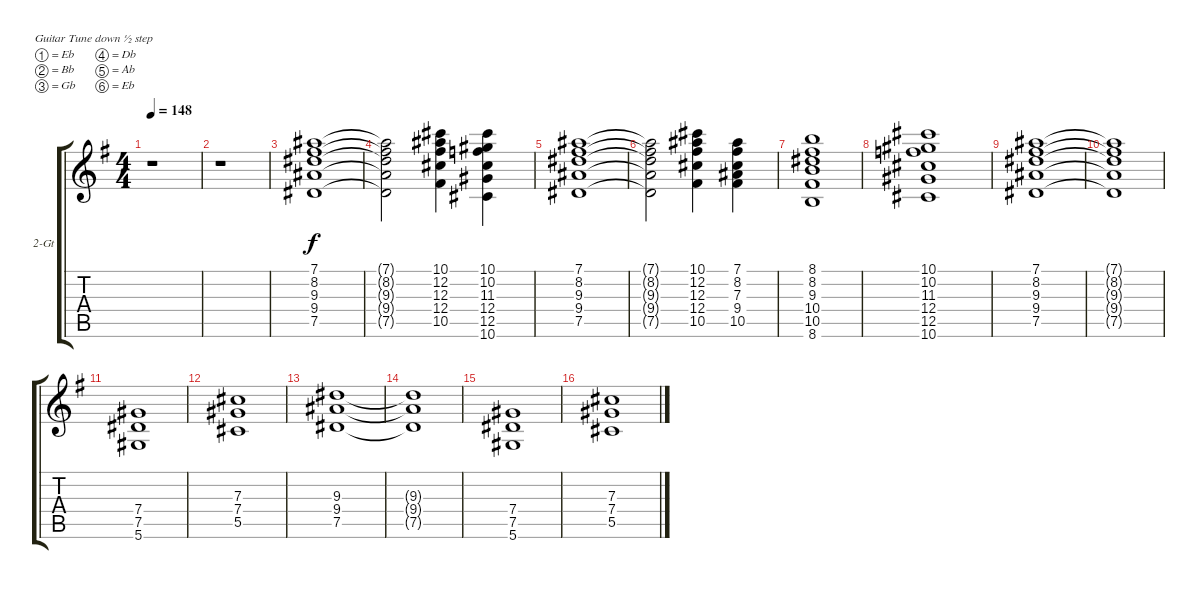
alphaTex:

\bracketExtendMode groupsimilarinstruments
\firstSystemTrackNameOrientation horizontal
\otherSystemsTrackNameOrientation horizontal
\track ("Guitar 2" "2-Gt") {instrument overdrivenguitar}
\staff {score tabs}
\tuning (Eb4 Bb3 Gb3 Db3 Ab2 Eb2)
\ts (4 4)
\tempo 148
\clef g2
\scale
1.05549
\ks g
r.1{dy f} |
\scale
0.944515 r.1 |
\scale
1.05549 (7.5 9.4 9.3 8.2 7.1).1 |
\scale
0.944515 (7.5{t} 9.4{t} 9.3{t} 8.2{t} 7.1{t}).2 (10.5 12.4 12.3 12.2 10.1).4 (10.6 12.5 12.4 11.3 10.2 10.1).4 |
\scale
1.05549 (7.5 9.4 9.3 8.2 7.1).1 |
\scale
0.944515 (7.5{t} 9.4{t} 9.3{t} 8.2{t} 7.1{t}).2 (10.5 12.4 12.3 12.2 10.1).4 (10.5 9.4 7.3 8.2 7.1).4 |
\scale
1.05549 (8.6 10.5 10.4 9.3 8.2 8.1).1 |
\scale
0.944515 (10.6 12.5 12.4 11.3 10.2 10.1).1 |
\scale
1.05549 (7.5 9.4 9.3 8.2 7.1).1 |
\scale
0.944515 (7.5{t} 9.4{t} 9.3{t} 8.2{t} 7.1{t}).1 |
\scale
1.05549 (5.6 7.5 7.4).1 |
\scale
0.944515 (5.5 7.4 7.3).1 |
\scale
1.05549 (7.5 9.4 9.3).1 |
\scale
0.944515 (7.5{t} 9.4{t} 9.3{t}).1 |
\scale
1.05549 (5.6 7.5 7.4).1 |
\scale
0.944515 (5.5 7.4 7.3).1
